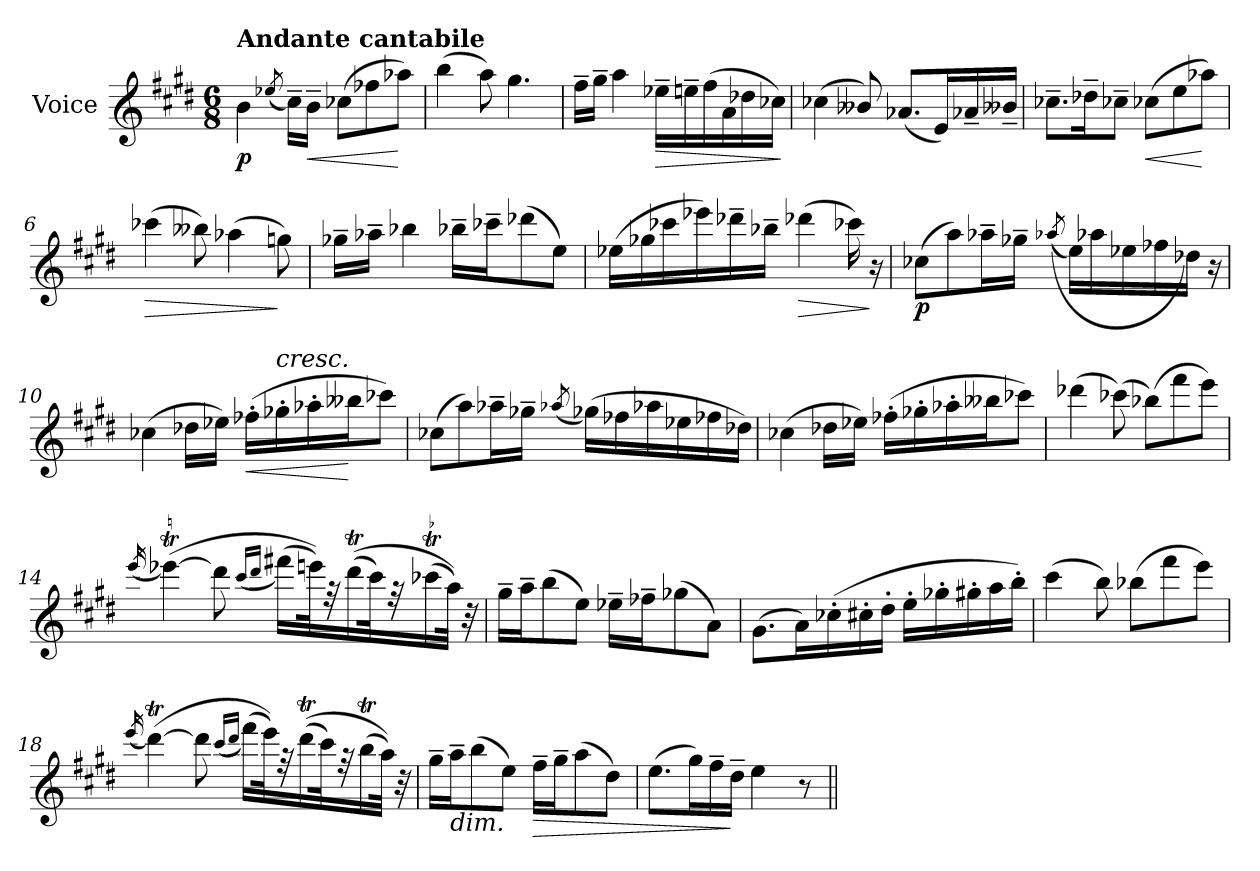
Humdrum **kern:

**kern	**dynam
*part1	*part1
*staff1	*staff1
*I"Voice	*
*clefG2	*
*k[f#c#g#d#]	*
*E:	*
*M6/8	*
=1	=1
!LO:TX:a:B:t=Andante cantabile	!
!	!LO:DY:b
4b\	p
(<8qee-Xi/	.
16cc#~>\LL)	.
!	!LO:HP:b
16b~>\JJ	<
(>8cc-Xi\L	.
8ff-Xi\	.
8aa-Xi\J)	[
=2	=2
(>4bb\	.
8aa\)	.
4.gg#j\	.
=3	=3
16ff#~>\LL	.
16gg#~>j\JJ	.
4aa\	.
!	!LO:HP:b
16ee-X~>i\LL	>
16ee~>\	.
(>16ff#\	.
16a\	.
16dd-Xi\	.
16cc-Xi\JJ)	.
.	]
=4	=4
(>4cc-Xi\	.
8b--XZ/)	.
(<8.a-Xi/L	.
16e/L)	.
16a-X~<i/	.
16b--X~<Z/JJ	.
!!LO:LB:g=z
=5	=5
8.cc-X~>i\L	.
16dd-X~>i\k	.
8cc-X~>i\J	.
!	!LO:HP:b
(>8cc-Xi\L	<
8ee\	.
8aa-Xi\J)	[
=6	=6
!	!LO:HP:b
(>4ccc-Xi\	>
8bb--XZ\)	.
(>4aa-Xi\	.
8ggn\)	]
=7	=7
16gg-X~>i\LL	.
16aa-X~>i\JJ	.
4bb-Xi\	.
16bb-X~>i\LL	.
16ccc-X~>i\J	.
(>8ddd-Xi\	.
8ee\J)	.
=8	=8
(>16ee-Xi\LL	.
16gg-Xi\	.
16ccc-Xi\	.
16eee-Xi\)	.
16ddd-X~>i\	.
16bb-X~>i\JJ	.
!	!LO:HP:b
(>4ddd-Xi\	>
16ccc-Xi\)	.
16r	]
!!LO:LB:g=z
=9	=9
!	!LO:DY:b
(>8cc-Xi\L	p
8aa\)	.
16aa-X~>i\L	.
16gg-X~>i\JJ	.
((<8qaa-Xi/	.
16ee\LL)	.
16aa-Xi\	.
16ee-Xi\	.
16ff-Xi\	.
16dd-Xi\JJ)	.
16r	.
=10	=10
(>4cc-Xi\	.
16dd-Xi\LL	.
16ee-Xi\JJ)	.
!	!LO:HP:b
(>16ff-X'>i\LL	<
!LO:TX:a:i:t=cresc.	!
16gg-X'>i\	.
16aa-X'>i\	.
16bb--XZ\J	[
8ccc-Xi\J)	.
=11	=11
(>8cc-Xi\L	.
8aa\)	.
16aa-X~>i\L	.
16gg-X~>i\JJ	.
(<8qaa-Xi/	.
(>16gg-Xi\LL)	.
16ff-Xi\	.
16aa-Xi\	.
16ee-Xi\	.
16ff-Xi\	.
16dd-Xi\JJ)	.
=12	=12
(>4cc-Xi\	.
16dd-Xi\LL	.
16ee-Xi\JJ)	.
(>16ff-X'>i\LL	.
16gg-X'>i\	.
16aa-X'>i\	.
16bb--XZ\J	.
8ccc-Xi\J)	.
!!LO:LB:g=z
=13	=13
(>4ddd-Xi\	.
(<8ccc-XZ\)	.
(>8bb-Xi\L)	.
8fff#\	.
8eee\J)	.
=14	=14
(<16qeee/	.
(>[4eee-XTi\)	.
8ddd#\]	.
(<16qccc#/LL	.
16qddd#/JJ	.
(>16fff#\LL)	.
32eee\Jk))	.
32rff	.
(>(>16ddd#t\L	.
32ccc#\Jk)	.
32ree	.
(>16ccc-XTi\L	.
32aa\JJk))	.
32r	.
=15	=15
16gg#~>\LL	.
16aa~>\J	.
(>8bb\	.
8ee\J)	.
16ee-X~>i\LL	.
16ff-X~>i\J	.
(>8gg-Xi\	.
8a\J)	.
=16	=16
(<8.g#j\L	.
16a\L)	.
(>16cc-X'>i\	.
16cc#'>\	.
16dd#'>\JJ	.
16ee'>\LL	.
16gg-X'>i\	.
16gg#'>\	.
16aa\	.
16bb'>\JJ)	.
!!LO:LB:g=z
=17	=17
(>4ccc#\	.
8bb\)	.
(>8bb-Xi\L	.
8fff#\	.
8eee\J)	.
=18	=18
(<16qeee/	.
(>[4ddd#t\)	.
8ddd#\]	.
(<16qccc#/LL	.
16qddd#/JJ	.
(>16fff#\LL)	.
32eee\Jk))	.
32rff	.
(>(>16ddd#t\L	.
32ccc#\Jk)	.
32ree	.
(>16bbT\L	.
32aa\JJk))	.
32r	.
=19	=19
16gg#~>\LL	.
!LO:TX:b:i:t=dim.	!
16aa~>\J	.
(>8bb\	.
8ee\J)	.
!	!LO:HP:b
16ff#~>\LL	>
16gg#~>\J	.
(>8aa\	.
8dd#\J)	.
=20	=20
(>8.ee\L	.
16gg#\L)	.
16ff#~>\	.
16dd#~>\JJ	]
4ee\	.
8r	.
=||	=||
*-	*-
